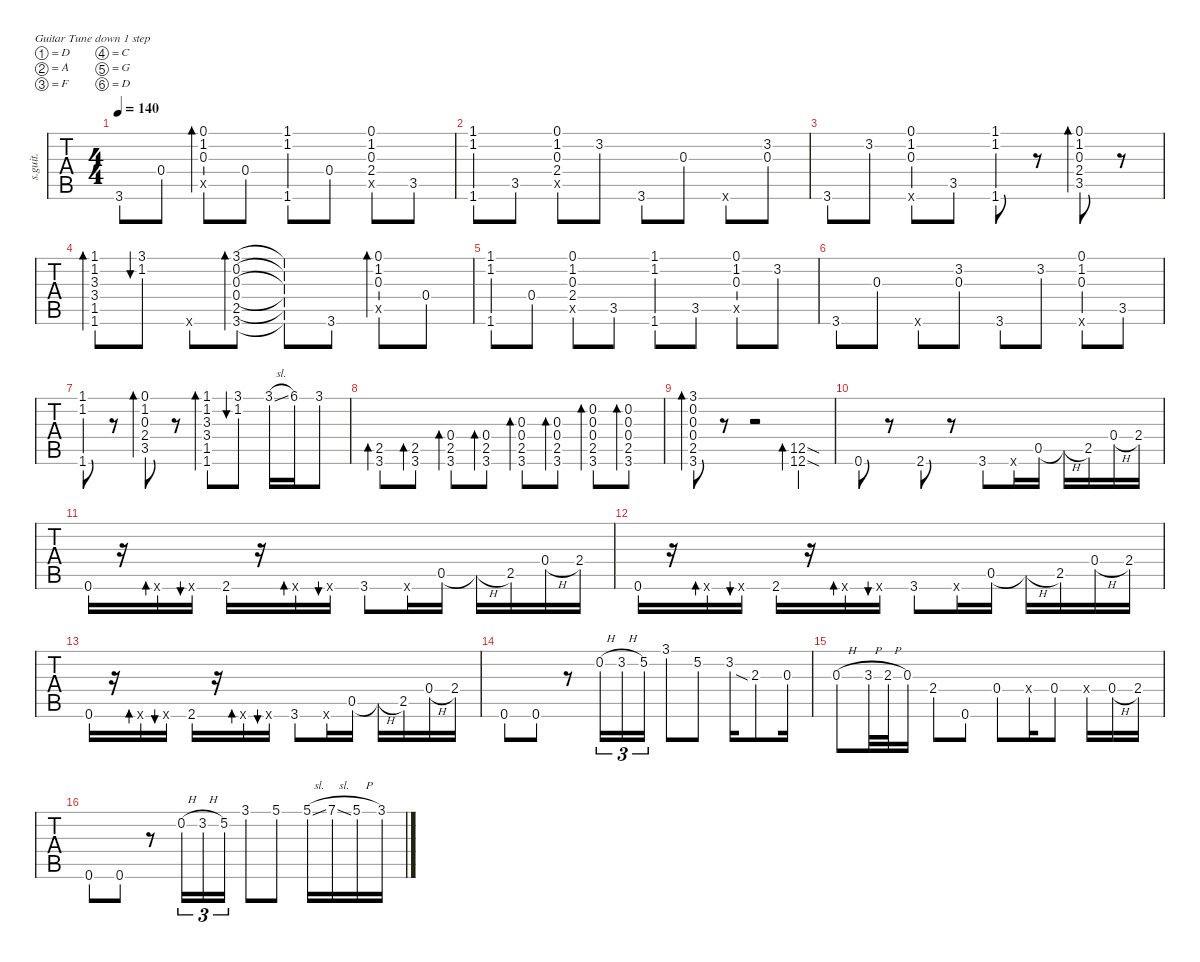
\defaultSystemsLayout 4
\hideDynamics
\bracketExtendMode nobrackets
\otherSystemsTrackNameOrientation horizontal
\track ("Steel Guitar" "s.guit.") {instrument acousticguitarsteel}
\staff {tabs}
\tuning (D4 A3 F3 C3 G2 D2)
\ts (4 4)
\tempo 140
\clef g2
\ks c
3.6.8{dy mf beam Up} 0.4.8{beam Up} (0.1 1.2{acc #} 0.3 0.5{x}).8{bd 30 beam Up} 0.4.8{beam Up} (1.1{acc #} 1.2{acc #} 1.6{acc #}).8{beam Up} 0.4.8{beam Up} (0.5{x} 2.4 0.3 1.2{acc #} 0.1).8{beam Up} 3.5{acc #}.8{beam Up} |
(1.1{acc #} 1.2{acc #} 1.6{acc #}).8{beam Up} 3.5{acc #}.8{beam Up} (0.5{x} 2.4 0.3 1.2{acc #} 0.1).8{beam Up} 3.2.8{beam Up} 3.6.8{beam Up} 0.3.8{beam Up} 0.6{x}.8{beam Up} (0.3 3.2).8{beam Up} |
3.6.8{beam Up} 3.2.8{beam Up} (1.2{acc #} 0.1 0.3 0.6{x}).8{beam Up} 3.5{acc #}.8{beam Up} (1.2{acc #} 1.1{acc #} 1.6{acc #}).8{beam Up} r.8{beam Up} (3.5{acc #} 2.4 0.3 1.2{acc #} 0.1).8{bd 30 beam Up} r.8{beam Up} |
(1.1{acc #} 1.2{acc #} 3.3{acc #} 3.4{acc #} 1.5{acc #} 1.6{acc #}).8{bd 30 beam Up} (1.2{acc #} 3.1).8{bu 30 beam Up} 0.6{x}.8{beam Up} (3.1 0.2 0.3 0.4 2.5 3.6).8{bd 30 beam Up} (3.6{t} 2.5{t} 0.4{t} 0.2{t} 3.1{t} 0.3{t}).8{beam Up} 3.6.8{beam Up} (0.5{x} 0.3 1.2{acc #} 0.1).8{bd 30 beam Up} 0.4.8{beam Up} |
(1.1{acc #} 1.2{acc #} 1.6{acc #}).8{beam Up} 0.4.8{beam Up} (0.5{x} 2.4 0.3 1.2{acc #} 0.1).8{beam Up} 3.5{acc #}.8{beam Up} (1.6{acc #} 1.2{acc #} 1.1{acc #}).8{beam Up} 3.5{acc #}.8{beam Up} (0.5{x} 0.3 1.2{acc #} 0.1).8{beam Up} 3.2.8{beam Up} |
3.6.8{beam Up} 0.3.8{beam Up} 0.6{x}.8{beam Up} (0.3 3.2).8{beam Up} 3.6.8{beam Up} 3.2.8{beam Up} (1.2{acc #} 0.1 0.3 0.6{x}).8{beam Up} 3.5{acc #}.8{beam Up} |
(1.6{acc #} 1.2{acc #} 1.1{acc #}).8{beam Up} r.8{beam Up} (0.1 1.2{acc #} 0.3 2.4 3.5{acc #}).8{bd 30 beam Up} r.8{beam Up} (1.1{acc #} 1.2{acc #} 3.3{acc #} 3.4{acc #} 1.5{acc #} 1.6{acc #}).8{bd 30 beam Up} (3.1 1.2{acc #}).8{bu 30 beam Up} 3.1{sl}.16{beam Down} 6.1{acc #}.16{beam Down} 3.1.8{beam Down} |
(2.5 3.6).8{bd 30 beam Up} (2.5 3.6).8{bd 30 beam Up} (3.6 2.5 0.4).8{bd 30 beam Up} (0.4 2.5 3.6).8{bd 30 beam Up} (3.6 2.5 0.4 0.3).8{bd 30 beam Up} (0.3 0.4 2.5 3.6).8{bd 30 beam Up} (3.6 2.5 0.4 0.3 0.2).8{bd 30 beam Up} (0.2 0.3 0.4 2.5 3.6).8{bd 30 beam Up} |
(3.1 0.2 0.3 0.4 2.5 3.6).8{bd 30 beam Up} r.8{beam Up} r.2{beam Up} (12.5{sod} 12.6{sod}).4{bd 30 beam Up} |
0.6.8{beam Up} r.8{beam Up} 2.6.8{beam Up} r.8{beam Up} 3.6.8{beam Up} 0.6{x}.16{beam Up} 0.5.16{beam Up} 0.5{h t}.16{beam Up} 2.5.16{beam Up} 0.4{h}.16{beam Up} 2.4.16{beam Up} |
0.6.16{beam Up} r.16{beam Up} 0.6{x}.16{bd 30 beam Up} 0.6{x}.16{bu 30 beam Up} 2.6.16{beam Up} r.16{beam Up} 0.6{x}.16{bd 30 beam Up} 0.6{x}.16{bu 30 beam Up} 3.6.8{beam Up} 0.6{x}.16{beam Up} 0.5.16{beam Up} 0.5{h t}.16{beam Up} 2.5.16{beam Up} 0.4{h}.16{beam Up} 2.4.16{beam Up} |
0.6.16{beam Up} r.16{beam Up} 0.6{x}.16{bd 30 beam Up} 0.6{x}.16{bu 30 beam Up} 2.6.16{beam Up} r.16{beam Up} 0.6{x}.16{bd 30 beam Up} 0.6{x}.16{bu 30 beam Up} 3.6.8{beam Up} 0.6{x}.16{beam Up} 0.5.16{beam Up} 0.5{h t}.16{beam Up} 2.5.16{beam Up} 0.4{h}.16{beam Up} 2.4.16{beam Up} |
0.6.16{beam Up} r.16{beam Up} 0.6{x}.16{bd 30 beam Up} 0.6{x}.16{bu 30 beam Up} 2.6.16{beam Up} r.16{beam Up} 0.6{x}.16{bd 30 beam Up} 0.6{x}.16{bu 30 beam Up} 3.6.8{beam Up} 0.6{x}.16{beam Up} 0.5.16{beam Up} 0.5{h t}.16{beam Up} 2.5.16{beam Up} 0.4{h}.16{beam Up} 2.4.16{beam Up} |
0.6.8{beam Up} 0.6.8{beam Up} r.8{beam Up} 0.2{h}.16{tu (3 2) beam Down} 3.2{h}.16{tu (3 2) beam Down} 5.2.16{tu (3 2) beam Down} 3.1.8{beam Down} 5.2.8{beam Down} 3.2.16{beam Up} 2.3{sia}.8{beam Up} 0.3.16{beam Up} |
0.3{h}.8{beam Up} 3.3{h acc #}.32{beam Up} 2.3{h}.32{beam Up} 0.3.16{beam Up} 2.4.8{beam Up} 0.6.8{beam Up} 0.4.8{beam Up} 0.4{x}.16{beam Up} 0.4.8{beam Up} 0.4{x}.16{beam Up} 0.4{h}.16{beam Up} 2.4.16{beam Up} |
0.6.8{beam Up} 0.6.8{beam Up} r.8{beam Up} 0.2{h}.16{tu (3 2) beam Down} 3.2{h}.16{tu (3 2) beam Down} 5.2.16{tu (3 2) beam Down} 3.1.8{beam Down} 5.1.8{beam Down} 5.1{sl}.16{beam Down} 7.1{sl}.16{beam Down} 5.1{h}.16{beam Down} 3.1.16{beam Down}
